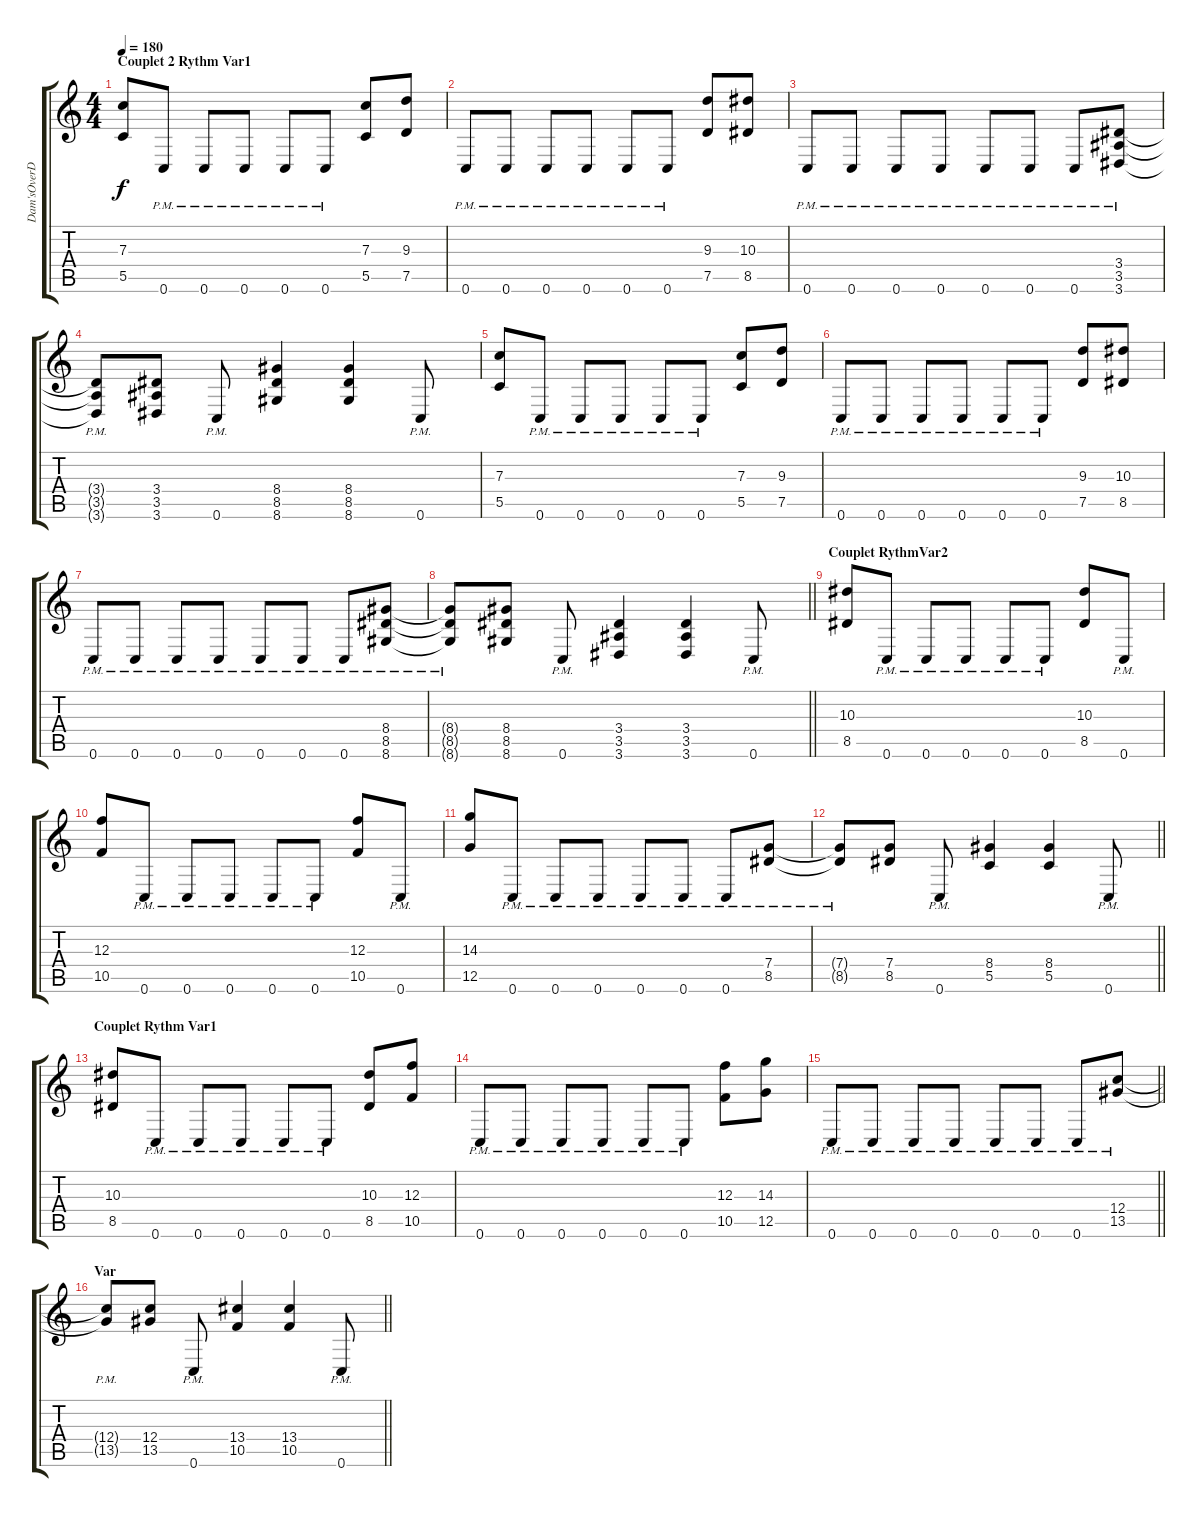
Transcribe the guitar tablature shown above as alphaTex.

\track ("Dam'sOverDubs" "Dam'sOverD") {instrument distortionguitar}
\staff {score tabs}
\tuning (D4 A3 F3 C3 G2 C2) {hide}
\ts (4 4)
\section ("" "Couplet 2 Rythm Var1")
\tempo 180
\clef g2
\ks c
(7.3 5.5).8{dy f} 0.6{pm}.8 0.6{pm}.8 0.6{pm}.8 0.6{pm}.8 0.6{pm}.8 (7.3 5.5).8 (9.3 7.5).8 |
0.6{pm}.8 0.6{pm}.8 0.6{pm}.8 0.6{pm}.8 0.6{pm}.8 0.6{pm}.8 (9.3 7.5).8 (10.3 8.5).8 |
0.6{pm}.8 0.6{pm}.8 0.6{pm}.8 0.6{pm}.8 0.6{pm}.8 0.6{pm}.8 0.6{pm}.8 (3.4 3.5{pm} 3.6).8 |
(3.4{t} 3.5{pm t} 3.6{t}).8 (3.4 3.5 3.6).8 0.6{pm}.8 (8.4 8.5 8.6).4 (8.4 8.5 8.6).4 0.6{pm}.8 |
(7.3 5.5).8 0.6{pm}.8 0.6{pm}.8 0.6{pm}.8 0.6{pm}.8 0.6{pm}.8 (7.3 5.5).8 (9.3 7.5).8 |
0.6{pm}.8 0.6{pm}.8 0.6{pm}.8 0.6{pm}.8 0.6{pm}.8 0.6{pm}.8 (9.3 7.5).8 (10.3 8.5).8 |
0.6{pm}.8 0.6{pm}.8 0.6{pm}.8 0.6{pm}.8 0.6{pm}.8 0.6{pm}.8 0.6{pm}.8 (8.4 8.5{pm} 8.6).8 |
\barLineRight lightlight
(8.4{t} 8.5{pm t} 8.6{t}).8 (8.4 8.5 8.6).8 0.6{pm}.8 (3.4 3.5 3.6).4 (3.4 3.5 3.6).4 0.6{pm}.8 |
\section ("" "Couplet RythmVar2")
(10.3 8.5).8 0.6{pm}.8 0.6{pm}.8 0.6{pm}.8 0.6{pm}.8 0.6{pm}.8 (10.3 8.5).8 0.6{pm}.8 |
(12.3 10.5).8 0.6{pm}.8 0.6{pm}.8 0.6{pm}.8 0.6{pm}.8 0.6{pm}.8 (12.3 10.5).8 0.6{pm}.8 |
(14.3 12.5).8 0.6{pm}.8 0.6{pm}.8 0.6{pm}.8 0.6{pm}.8 0.6{pm}.8 0.6{pm}.8 (7.4 8.5{pm}).8 |
\barLineRight lightlight
(7.4{t} 8.5{pm t}).8 (7.4 8.5).8 0.6{pm}.8 (8.4 5.5).4 (8.4 5.5).4 0.6{pm}.8 |
\section ("" "Couplet Rythm Var1")
(10.3 8.5).8 0.6{pm}.8 0.6{pm}.8 0.6{pm}.8 0.6{pm}.8 0.6{pm}.8 (10.3 8.5).8 (12.3 10.5).8 |
0.6{pm}.8 0.6{pm}.8 0.6{pm}.8 0.6{pm}.8 0.6{pm}.8 0.6{pm}.8 (12.3 10.5).8 (14.3 12.5).8 |
\barLineRight lightlight
0.6{pm}.8 0.6{pm}.8 0.6{pm}.8 0.6{pm}.8 0.6{pm}.8 0.6{pm}.8 0.6{pm}.8 (12.4 13.5{pm}).8 |
\section ("" "Var")
\barLineRight lightlight
(12.4{t} 13.5{pm t}).8 (12.4 13.5).8 0.6{pm}.8 (13.4 10.5).4 (13.4 10.5).4 0.6{pm}.8
